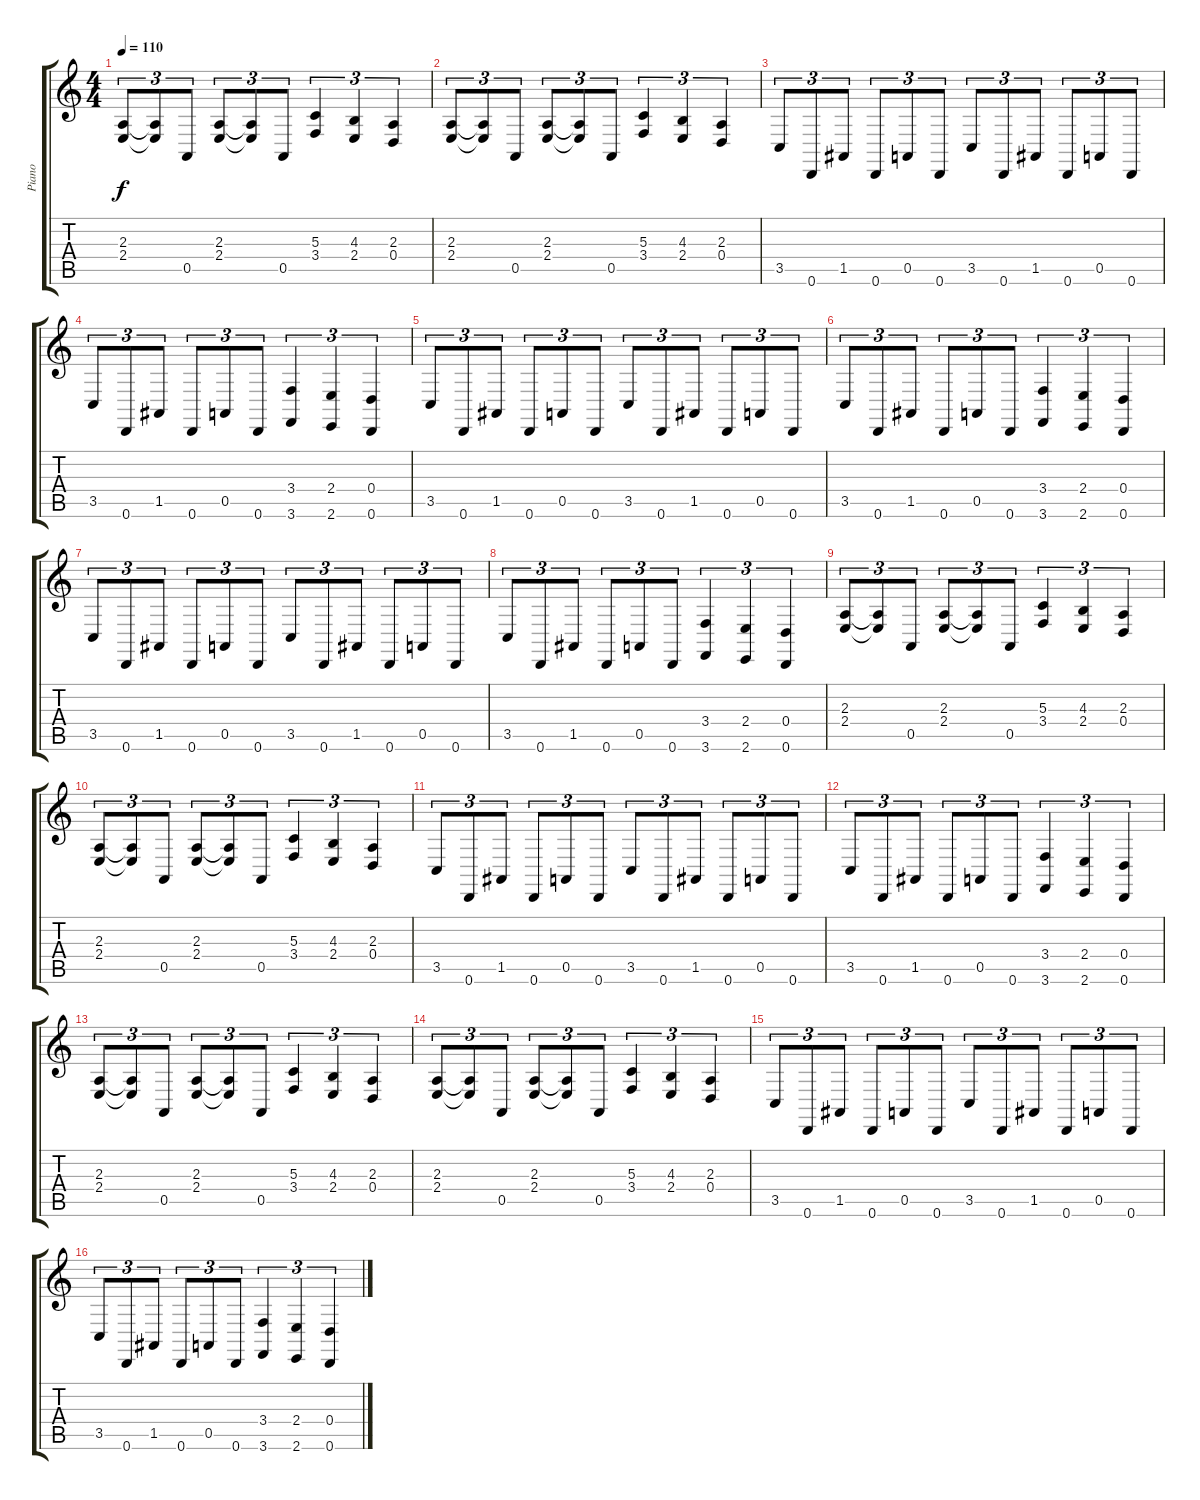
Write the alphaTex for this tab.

\track ("Piano" "Piano") {instrument brightacousticpiano}
\staff {score tabs}
\tuning (E4 B3 G3 D3 A2 D2) {hide}
\ts (4 4)
\tempo 110
\clef g2
\ks c
(2.3 2.4).8{tu (3 2) dy f} (2.3{t} 2.4{t}).8{tu (3 2)} 0.5.8{tu (3 2)} (2.3 2.4).8{tu (3 2)} (2.3{t} 2.4{t}).8{tu (3 2)} 0.5.8{tu (3 2)} (5.3 3.4).4{tu (3 2)} (4.3 2.4).4{tu (3 2)} (2.3 0.4).4{tu (3 2)} |
(2.3 2.4).8{tu (3 2)} (2.3{t} 2.4{t}).8{tu (3 2)} 0.5.8{tu (3 2)} (2.3 2.4).8{tu (3 2)} (2.3{t} 2.4{t}).8{tu (3 2)} 0.5.8{tu (3 2)} (5.3 3.4).4{tu (3 2)} (4.3 2.4).4{tu (3 2)} (2.3 0.4).4{tu (3 2)} |
3.5.8{tu (3 2)} 0.6.8{tu (3 2)} 1.5.8{tu (3 2)} 0.6.8{tu (3 2)} 0.5.8{tu (3 2)} 0.6.8{tu (3 2)} 3.5.8{tu (3 2)} 0.6.8{tu (3 2)} 1.5.8{tu (3 2)} 0.6.8{tu (3 2)} 0.5.8{tu (3 2)} 0.6.8{tu (3 2)} |
3.5.8{tu (3 2)} 0.6.8{tu (3 2)} 1.5.8{tu (3 2)} 0.6.8{tu (3 2)} 0.5.8{tu (3 2)} 0.6.8{tu (3 2)} (3.4 3.6).4{tu (3 2)} (2.4 2.6).4{tu (3 2)} (0.4 0.6).4{tu (3 2)} |
3.5.8{tu (3 2)} 0.6.8{tu (3 2)} 1.5.8{tu (3 2)} 0.6.8{tu (3 2)} 0.5.8{tu (3 2)} 0.6.8{tu (3 2)} 3.5.8{tu (3 2)} 0.6.8{tu (3 2)} 1.5.8{tu (3 2)} 0.6.8{tu (3 2)} 0.5.8{tu (3 2)} 0.6.8{tu (3 2)} |
3.5.8{tu (3 2)} 0.6.8{tu (3 2)} 1.5.8{tu (3 2)} 0.6.8{tu (3 2)} 0.5.8{tu (3 2)} 0.6.8{tu (3 2)} (3.4 3.6).4{tu (3 2)} (2.4 2.6).4{tu (3 2)} (0.4 0.6).4{tu (3 2)} |
3.5.8{tu (3 2)} 0.6.8{tu (3 2)} 1.5.8{tu (3 2)} 0.6.8{tu (3 2)} 0.5.8{tu (3 2)} 0.6.8{tu (3 2)} 3.5.8{tu (3 2)} 0.6.8{tu (3 2)} 1.5.8{tu (3 2)} 0.6.8{tu (3 2)} 0.5.8{tu (3 2)} 0.6.8{tu (3 2)} |
3.5.8{tu (3 2)} 0.6.8{tu (3 2)} 1.5.8{tu (3 2)} 0.6.8{tu (3 2)} 0.5.8{tu (3 2)} 0.6.8{tu (3 2)} (3.4 3.6).4{tu (3 2)} (2.4 2.6).4{tu (3 2)} (0.4 0.6).4{tu (3 2)} |
(2.3 2.4).8{tu (3 2)} (2.3{t} 2.4{t}).8{tu (3 2)} 0.5.8{tu (3 2)} (2.3 2.4).8{tu (3 2)} (2.3{t} 2.4{t}).8{tu (3 2)} 0.5.8{tu (3 2)} (5.3 3.4).4{tu (3 2)} (4.3 2.4).4{tu (3 2)} (2.3 0.4).4{tu (3 2)} |
(2.3 2.4).8{tu (3 2)} (2.3{t} 2.4{t}).8{tu (3 2)} 0.5.8{tu (3 2)} (2.3 2.4).8{tu (3 2)} (2.3{t} 2.4{t}).8{tu (3 2)} 0.5.8{tu (3 2)} (5.3 3.4).4{tu (3 2)} (4.3 2.4).4{tu (3 2)} (2.3 0.4).4{tu (3 2)} |
3.5.8{tu (3 2)} 0.6.8{tu (3 2)} 1.5.8{tu (3 2)} 0.6.8{tu (3 2)} 0.5.8{tu (3 2)} 0.6.8{tu (3 2)} 3.5.8{tu (3 2)} 0.6.8{tu (3 2)} 1.5.8{tu (3 2)} 0.6.8{tu (3 2)} 0.5.8{tu (3 2)} 0.6.8{tu (3 2)} |
3.5.8{tu (3 2)} 0.6.8{tu (3 2)} 1.5.8{tu (3 2)} 0.6.8{tu (3 2)} 0.5.8{tu (3 2)} 0.6.8{tu (3 2)} (3.4 3.6).4{tu (3 2)} (2.4 2.6).4{tu (3 2)} (0.4 0.6).4{tu (3 2)} |
(2.3 2.4).8{tu (3 2)} (2.3{t} 2.4{t}).8{tu (3 2)} 0.5.8{tu (3 2)} (2.3 2.4).8{tu (3 2)} (2.3{t} 2.4{t}).8{tu (3 2)} 0.5.8{tu (3 2)} (5.3 3.4).4{tu (3 2)} (4.3 2.4).4{tu (3 2)} (2.3 0.4).4{tu (3 2)} |
(2.3 2.4).8{tu (3 2)} (2.3{t} 2.4{t}).8{tu (3 2)} 0.5.8{tu (3 2)} (2.3 2.4).8{tu (3 2)} (2.3{t} 2.4{t}).8{tu (3 2)} 0.5.8{tu (3 2)} (5.3 3.4).4{tu (3 2)} (4.3 2.4).4{tu (3 2)} (2.3 0.4).4{tu (3 2)} |
3.5.8{tu (3 2)} 0.6.8{tu (3 2)} 1.5.8{tu (3 2)} 0.6.8{tu (3 2)} 0.5.8{tu (3 2)} 0.6.8{tu (3 2)} 3.5.8{tu (3 2)} 0.6.8{tu (3 2)} 1.5.8{tu (3 2)} 0.6.8{tu (3 2)} 0.5.8{tu (3 2)} 0.6.8{tu (3 2)} |
3.5.8{tu (3 2)} 0.6.8{tu (3 2)} 1.5.8{tu (3 2)} 0.6.8{tu (3 2)} 0.5.8{tu (3 2)} 0.6.8{tu (3 2)} (3.4 3.6).4{tu (3 2)} (2.4 2.6).4{tu (3 2)} (0.4 0.6).4{tu (3 2)}
